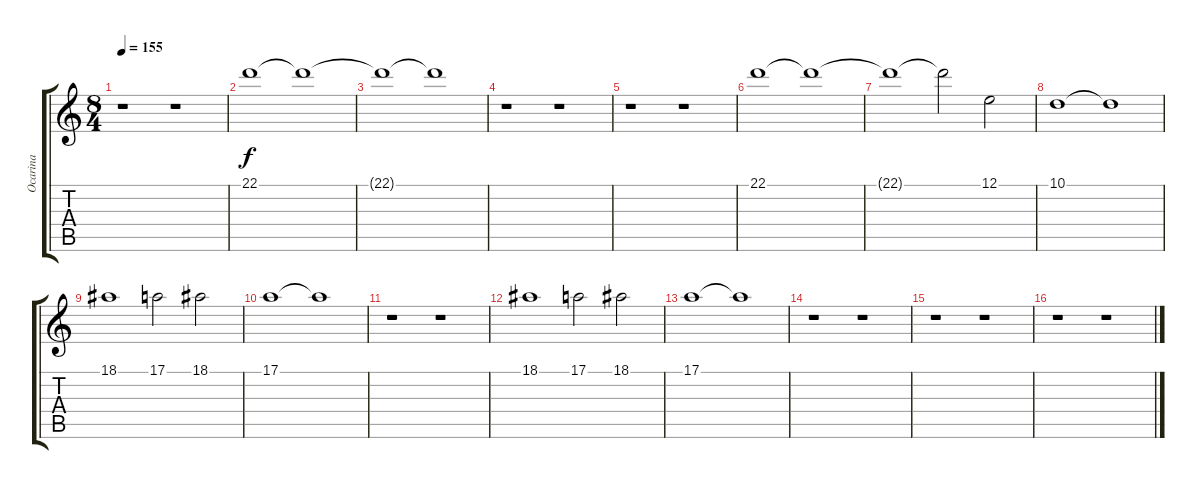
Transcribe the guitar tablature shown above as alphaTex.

\track ("Ocarina" "Ocarina") {instrument ocarina}
\staff {score tabs}
\tuning (E4 B3 G3 D3 A2 E2) {hide}
\ts (8 4)
\tempo 155
\clef g2
\ks c
r.1{dy f} r.1 |
22.1.1 22.1{t}.1 |
22.1{t}.1 22.1{t}.1 |
r.1 r.1 |
r.1 r.1 |
22.1.1 22.1{t}.1 |
22.1{t}.1 22.1{t}.2 12.1.2 |
10.1.1 10.1{t}.1 |
18.1.1 17.1.2 18.1.2 |
17.1.1 17.1{t}.1 |
r.1 r.1 |
18.1.1 17.1.2 18.1.2 |
17.1.1 17.1{t}.1 |
r.1 r.1 |
r.1 r.1 |
r.1 r.1
